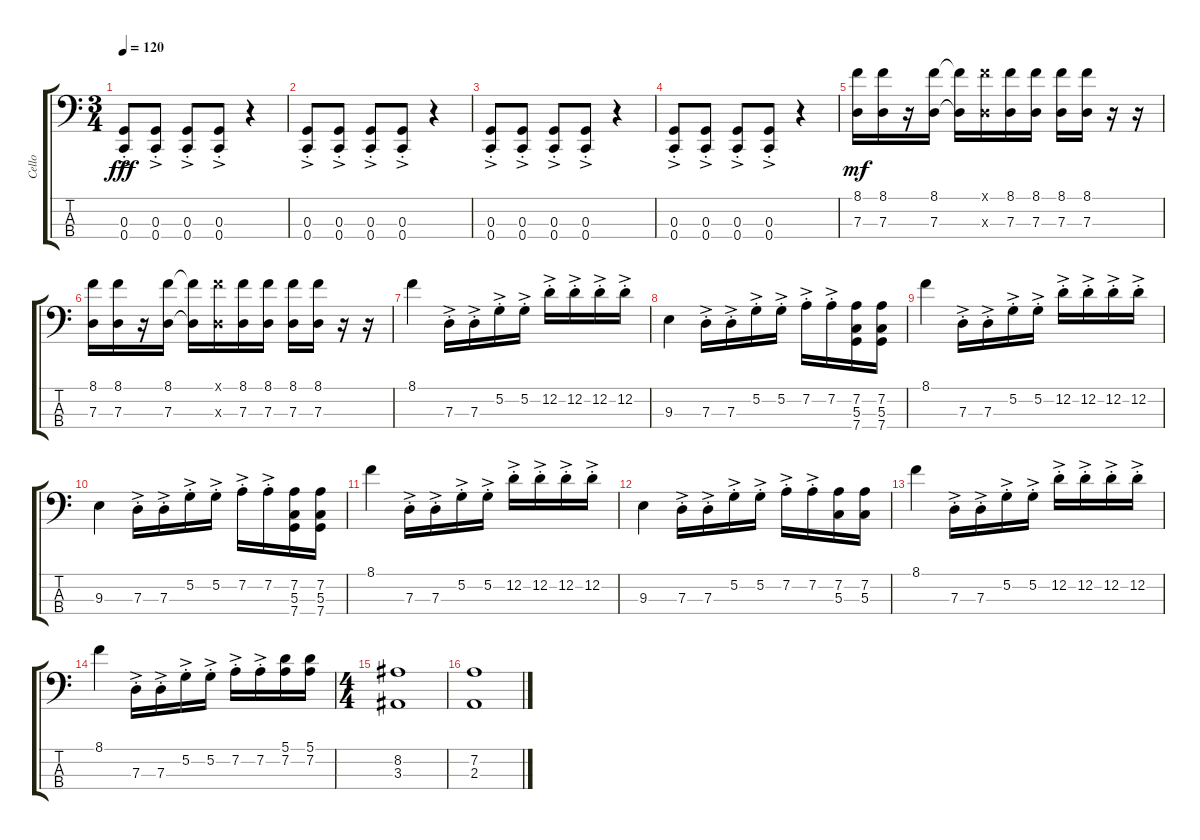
\track ("Cello" "Cello") {instrument cello}
\staff {score tabs}
\tuning (A3 D3 G2 C2) {hide}
\ts (3 4)
\tempo 120
\clef f4
\ks c
(0.3{ac st} 0.4{ac st}).8{dy fff} (0.3{ac st} 0.4{ac st}).8 (0.3{ac st} 0.4{ac st}).8 (0.3{ac st} 0.4{ac st}).8 r.4 |
(0.3{ac st} 0.4{ac st}).8 (0.3{ac st} 0.4{ac st}).8 (0.3{ac st} 0.4{ac st}).8 (0.3{ac st} 0.4{ac st}).8 r.4 |
(0.3{ac st} 0.4{ac st}).8 (0.3{ac st} 0.4{ac st}).8 (0.3{ac st} 0.4{ac st}).8 (0.3{ac st} 0.4{ac st}).8 r.4 |
(0.3{ac st} 0.4{ac st}).8 (0.3{ac st} 0.4{ac st}).8 (0.3{ac st} 0.4{ac st}).8 (0.3{ac st} 0.4{ac st}).8 r.4 |
(8.1 7.3).16{dy mf} (8.1 7.3).16 r.16 (8.1 7.3).16 (8.1{t} 7.3{t}).16 (8.1{x} 7.3{x}).16 (8.1 7.3).16 (8.1 7.3).16 (8.1 7.3).16 (8.1 7.3).16 r.16 r.16 |
(8.1 7.3).16 (8.1 7.3).16 r.16 (8.1 7.3).16 (8.1{t} 7.3{t}).16 (8.1{x} 7.3{x}).16 (8.1 7.3).16 (8.1 7.3).16 (8.1 7.3).16 (8.1 7.3).16 r.16 r.16 |
8.1.4 7.3{ac st}.16 7.3{ac st}.16 5.2{ac st}.16 5.2{ac st}.16 12.2{ac st}.16 12.2{ac st}.16 12.2{ac st}.16 12.2{ac st}.16 |
9.3.4 7.3{ac st}.16 7.3{ac st}.16 5.2{ac st}.16 5.2{ac st}.16 7.2{ac st}.16 7.2{ac st}.16 (7.2 5.3 7.4).16 (7.2 5.3 7.4).16 |
8.1.4 7.3{ac st}.16 7.3{ac st}.16 5.2{ac st}.16 5.2{ac st}.16 12.2{ac st}.16 12.2{ac st}.16 12.2{ac st}.16 12.2{ac st}.16 |
9.3.4 7.3{ac st}.16 7.3{ac st}.16 5.2{ac st}.16 5.2{ac st}.16 7.2{ac st}.16 7.2{ac st}.16 (7.2 5.3 7.4).16 (7.2 5.3 7.4).16 |
8.1.4 7.3{ac st}.16 7.3{ac st}.16 5.2{ac st}.16 5.2{ac st}.16 12.2{ac st}.16 12.2{ac st}.16 12.2{ac st}.16 12.2{ac st}.16 |
9.3.4 7.3{ac st}.16 7.3{ac st}.16 5.2{ac st}.16 5.2{ac st}.16 7.2{ac st}.16 7.2{ac st}.16 (7.2 5.3).16 (7.2 5.3).16 |
8.1.4 7.3{ac st}.16 7.3{ac st}.16 5.2{ac st}.16 5.2{ac st}.16 12.2{ac st}.16 12.2{ac st}.16 12.2{ac st}.16 12.2{ac st}.16 |
8.1.4 7.3{ac st}.16 7.3{ac st}.16 5.2{ac st}.16 5.2{ac st}.16 7.2{ac st}.16 7.2{ac st}.16 (5.1 7.2).16 (5.1 7.2).16 |
\ts (4 4)
(8.2 3.3).1 |
(7.2 2.3).1
